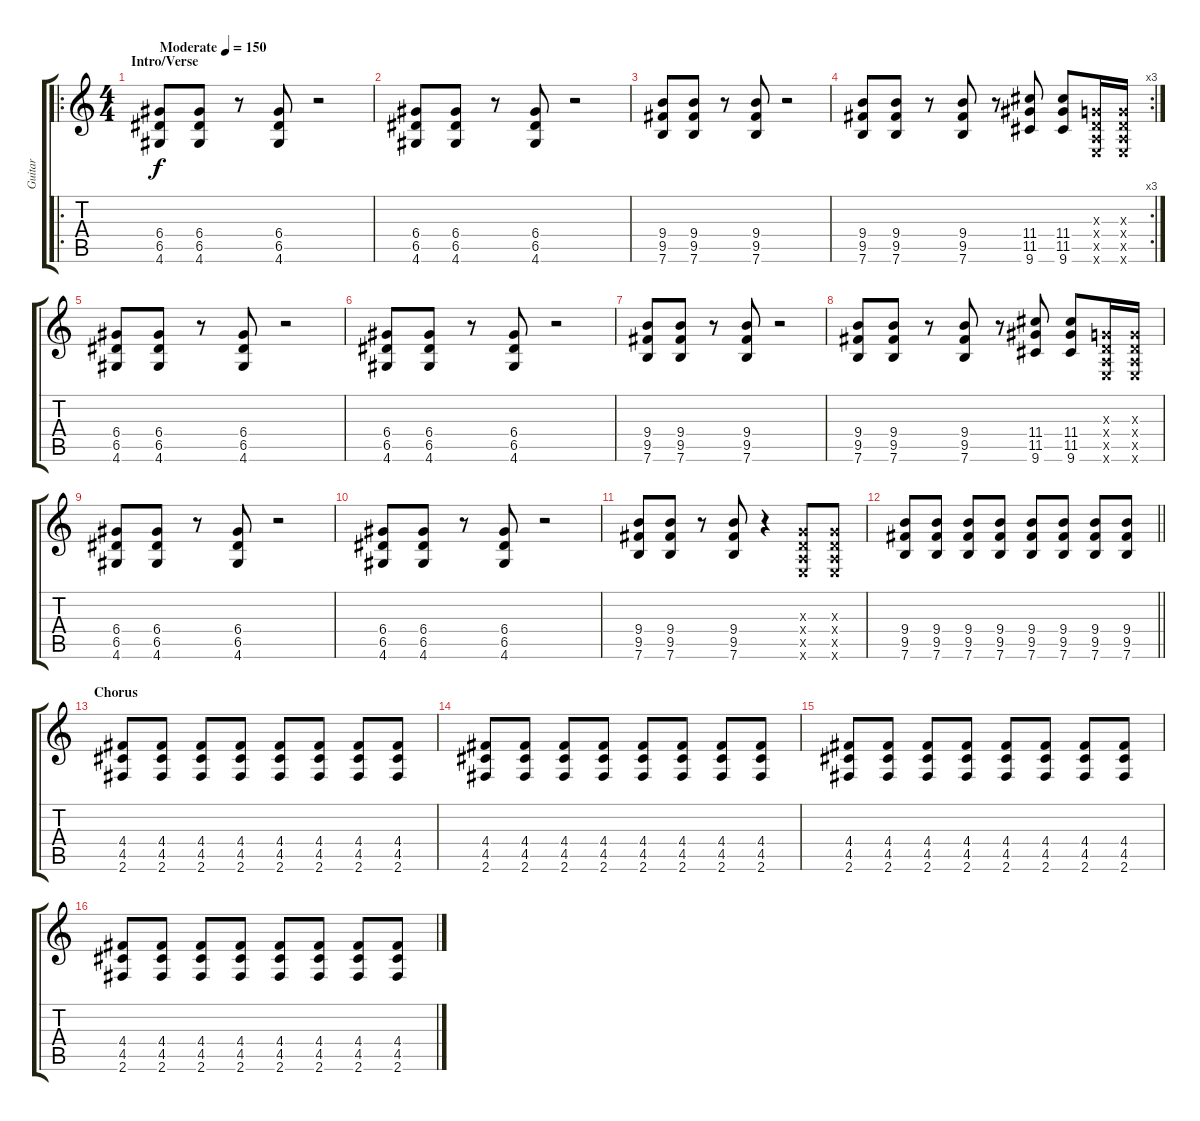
\track ("Guitar" "Guitar") {instrument overdrivenguitar}
\staff {score tabs}
\tuning (E4 B3 G3 D3 A2 E2) {hide}
\ro
\ts (4 4)
\section ("" "Intro/Verse")
\tempo (150 "Moderate")
\clef g2
\ks c
(6.4 6.5 4.6).8{dy f instrument overdrivenguitar} (6.4 6.5 4.6).8 r.8 (6.4 6.5 4.6).8 r.2 |
(6.4 6.5 4.6).8 (6.4 6.5 4.6).8 r.8 (6.4 6.5 4.6).8 r.2 |
(9.4 9.5 7.6).8 (9.4 9.5 7.6).8 r.8 (9.4 9.5 7.6).8 r.2 |
\rc 3
(9.4 9.5 7.6).8 (9.4 9.5 7.6).8 r.8 (9.4 9.5 7.6).8 r.8 (11.4 11.5 9.6).8 (11.4 11.5 9.6).8 (0.3{x} 0.4{x} 0.5{x} 0.6{x}).16 (0.3{x} 0.4{x} 0.5{x} 0.6{x}).16 |
(6.4 6.5 4.6).8 (6.4 6.5 4.6).8 r.8 (6.4 6.5 4.6).8 r.2 |
(6.4 6.5 4.6).8 (6.4 6.5 4.6).8 r.8 (6.4 6.5 4.6).8 r.2 |
(9.4 9.5 7.6).8 (9.4 9.5 7.6).8 r.8 (9.4 9.5 7.6).8 r.2 |
(9.4 9.5 7.6).8 (9.4 9.5 7.6).8 r.8 (9.4 9.5 7.6).8 r.8 (11.4 11.5 9.6).8 (11.4 11.5 9.6).8 (0.3{x} 0.4{x} 0.5{x} 0.6{x}).16 (0.3{x} 0.4{x} 0.5{x} 0.6{x}).16 |
(6.4 6.5 4.6).8 (6.4 6.5 4.6).8 r.8 (6.4 6.5 4.6).8 r.2 |
(6.4 6.5 4.6).8 (6.4 6.5 4.6).8 r.8 (6.4 6.5 4.6).8 r.2 |
(9.4 9.5 7.6).8 (9.4 9.5 7.6).8 r.8 (9.4 9.5 7.6).8 r.4 (0.3{x} 0.4{x} 0.5{x} 0.6{x}).8 (0.3{x} 0.4{x} 0.5{x} 0.6{x}).8 |
\barLineRight lightlight
(9.4 9.5 7.6).8 (9.4 9.5 7.6).8 (9.4 9.5 7.6).8 (9.4 9.5 7.6).8 (9.4 9.5 7.6).8 (9.4 9.5 7.6).8 (9.4 9.5 7.6).8 (9.4 9.5 7.6).8 |
\section ("" "Chorus")
(4.4 4.5 2.6).8 (4.4 4.5 2.6).8 (4.4 4.5 2.6).8 (4.4 4.5 2.6).8 (4.4 4.5 2.6).8 (4.4 4.5 2.6).8 (4.4 4.5 2.6).8 (4.4 4.5 2.6).8 |
(4.4 4.5 2.6).8 (4.4 4.5 2.6).8 (4.4 4.5 2.6).8 (4.4 4.5 2.6).8 (4.4 4.5 2.6).8 (4.4 4.5 2.6).8 (4.4 4.5 2.6).8 (4.4 4.5 2.6).8 |
(4.4 4.5 2.6).8 (4.4 4.5 2.6).8 (4.4 4.5 2.6).8 (4.4 4.5 2.6).8 (4.4 4.5 2.6).8 (4.4 4.5 2.6).8 (4.4 4.5 2.6).8 (4.4 4.5 2.6).8 |
(4.4 4.5 2.6).8 (4.4 4.5 2.6).8 (4.4 4.5 2.6).8 (4.4 4.5 2.6).8 (4.4 4.5 2.6).8 (4.4 4.5 2.6).8 (4.4 4.5 2.6).8 (4.4 4.5 2.6).8
